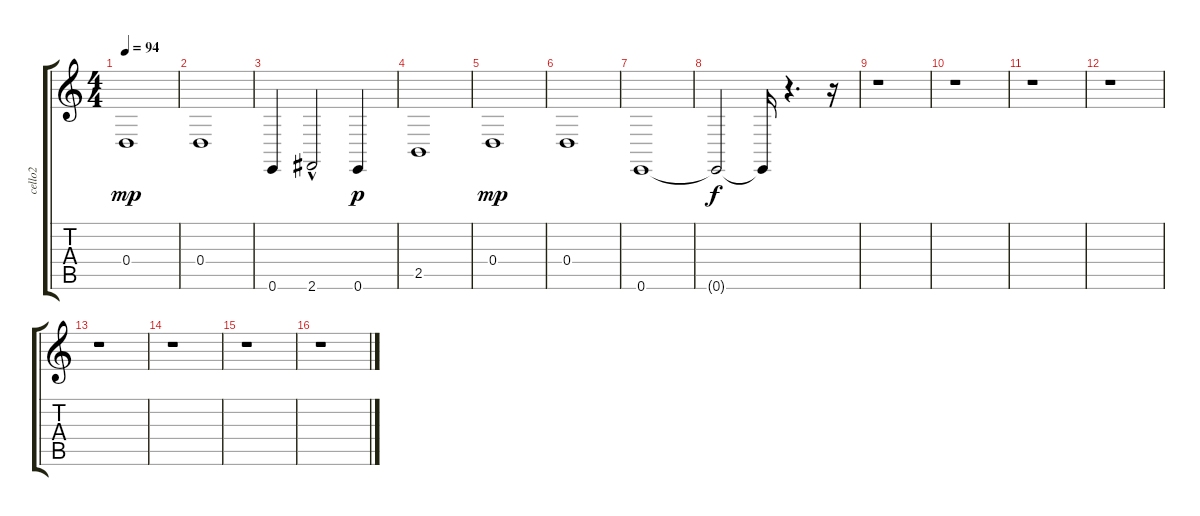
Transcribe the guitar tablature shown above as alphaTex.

\track ("cello2" "cello2") {instrument cello}
\staff {score tabs}
\tuning (E4 B3 G3 D3 A2 E2) {hide}
\ts (4 4)
\tempo 94
\clef g2
\ks c
0.4.1{dy mp} |
0.4.1 |
0.6.4{volume 12} 2.6{hac}.2 0.6.4{dy p} |
2.5.1 |
0.4.1{dy mp} |
0.4.1 |
0.6.1 |
0.6{t}.2{dy f} 0.6{t}.16 r.4{d} r.16 |
r.1 |
r.1 |
r.1 |
r.1 |
r.1 |
r.1 |
r.1 |
r.1
